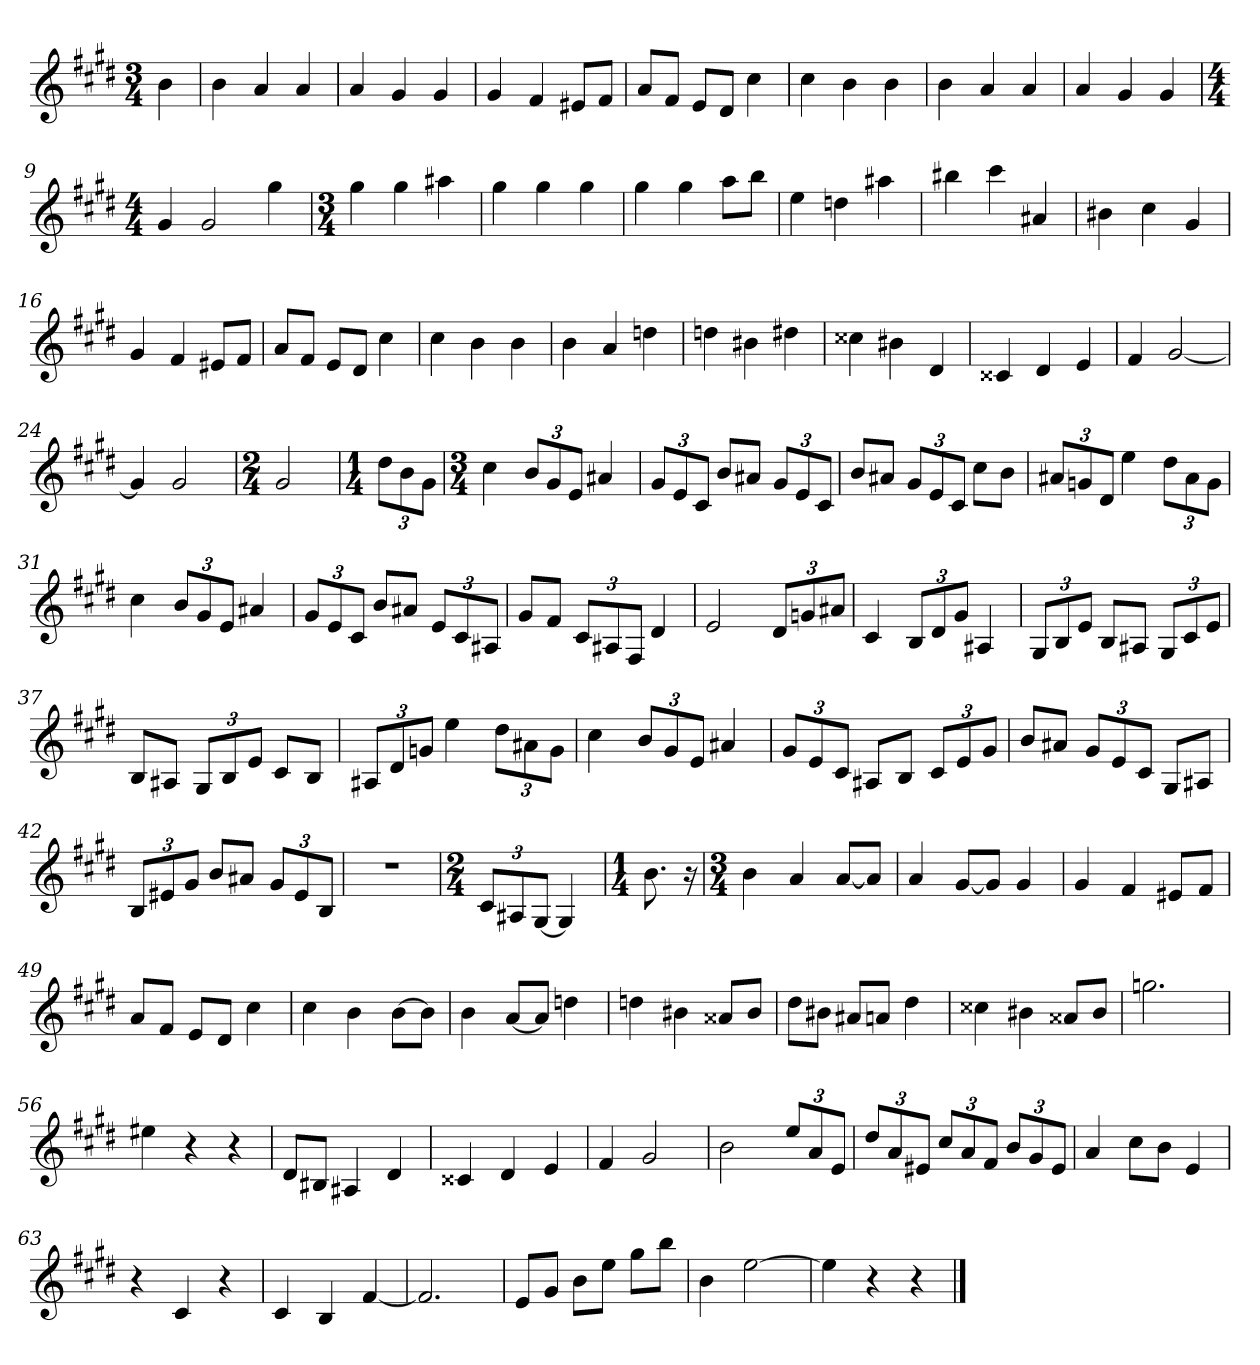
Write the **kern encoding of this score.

**kern
*part1
*staff1
*clefG2
*k[f#c#g#d#]
*E:
*M3/4
=
4b
=2
4b
4a
4a
=3
4a
4g#
4g#
=4
4g#
4f#
8e#X/L
8f#/J
=5
8a/L
8f#/J
8e/L
8d#/J
4cc#
=6
4cc#
4b
4b
=7
4b
4a
4a
=8
4a
4g#
4g#
=9
*M4/4
4g#
2g#
4gg#
=10
*M3/4
4gg#
4gg#
4aa#X
=11
4gg#
4gg#
4gg#
=12
4gg#
4gg#
8aa\L
8bb\J
=13
4ee
4ddn
4aa#X
=14
4bb#X
4ccc#
4a#X
=15
4b#X
4cc#
4g#
=16
4g#
4f#
8e#X/L
8f#/J
=17
8a/L
8f#/J
8e/L
8d#/J
4cc#
=18
4cc#
4b
4b
=19
4b
4a
4ddn
=20
4ddn
4b#X
4dd#X
=21
4cc##X
4b#X
4d#
=22
4c##X
4d#
4e
=23
4f#
[2g#
=24
4g#]
2g#
=25
*M2/4
2g#
=26
*M1/4
12dd#\L
12b\
12g#\J
=27
*M3/4
4cc#
12b/L
12g#/
12e/J
4a#X
=28
12g#/L
12e/
12c#/J
8b/L
8a#X/J
12g#/L
12e/
12c#/J
=29
8b/L
8a#X/J
12g#/L
12e/
12c#/J
8cc#\L
8b\J
=30
12a#X/L
12gn/
12d#/J
4ee
12dd#\L
12a#\
12g\J
=31
4cc#
12b/L
12g#/
12e/J
4a#X
=32
12g#/L
12e/
12c#/J
8b/L
8a#X/J
12e/L
12c#/
12A#X/J
=33
8g#/L
8f#/J
12c#/L
12A#X/
12F#/J
4d#
=34
2e
12d#/L
12gn/
12a#X/J
=35
4c#
12B/L
12d#/
12g#/J
4A#X
=36
12G#/L
12B/
12e/J
8B/L
8A#X/J
12G#/L
12c#/
12e/J
=37
8B/L
8A#X/J
12G#/L
12B/
12e/J
8c#/L
8B/J
=38
12A#X/L
12d#/
12gn/J
4ee
12dd#\L
12a#X\
12g\J
=39
4cc#
12b/L
12g#/
12e/J
4a#X
=40
12g#/L
12e/
12c#/J
8A#X/L
8B/J
12c#/L
12e/
12g#/J
=41
8b/L
8a#X/J
12g#/L
12e/
12c#/J
8G#/L
8A#X/J
=42
12B/L
12e#X/
12g#/J
8b/L
8a#X/J
12g#/L
12e#/
12B/J
=43
2.r
=44
*M2/4
12c#/L
12A#X/
[12G#/J
4G#]
=45
*M1/4
8.b
16r
=46
*M3/4
4b
4a
[8a/L
8a/J]
=47
4a
[8g#/L
8g#/J]
4g#
=48
4g#
4f#
8e#X/L
8f#/J
=49
8a/L
8f#/J
8e/L
8d#/J
4cc#
=50
4cc#
4b
[8b\L
8b\J]
=51
4b
[8a/L
8a/J]
4ddn
=52
4ddn
4b#X
8a##X/L
8b#/J
=53
8dd#\L
8b#X\J
8a#X/L
8an/J
4dd#
=54
4cc##X
4b#X
8a##X/L
8b#/J
=55
2.ggn
=56
4ee#X
4r
4r
=57
8d#/L
8B#X/J
4A#X
4d#
=58
4c##X
4d#
4e
=59
4f#
2g#
=60
2b
12ee/L
12a/
12e/J
=61
12dd#/L
12a/
12e#X/J
12cc#/L
12a/
12f#/J
12b/L
12g#/
12e#/J
=62
4a
8cc#\L
8b\J
4e
=63
4r
4c#
4r
=64
4c#
4B
[4f#
=65
2.f#]
=66
8e/L
8g#/J
8b\L
8ee\J
8gg#\L
8bb\J
=67
4b
[2ee
=68
4ee]
4r
4r
==
*-
